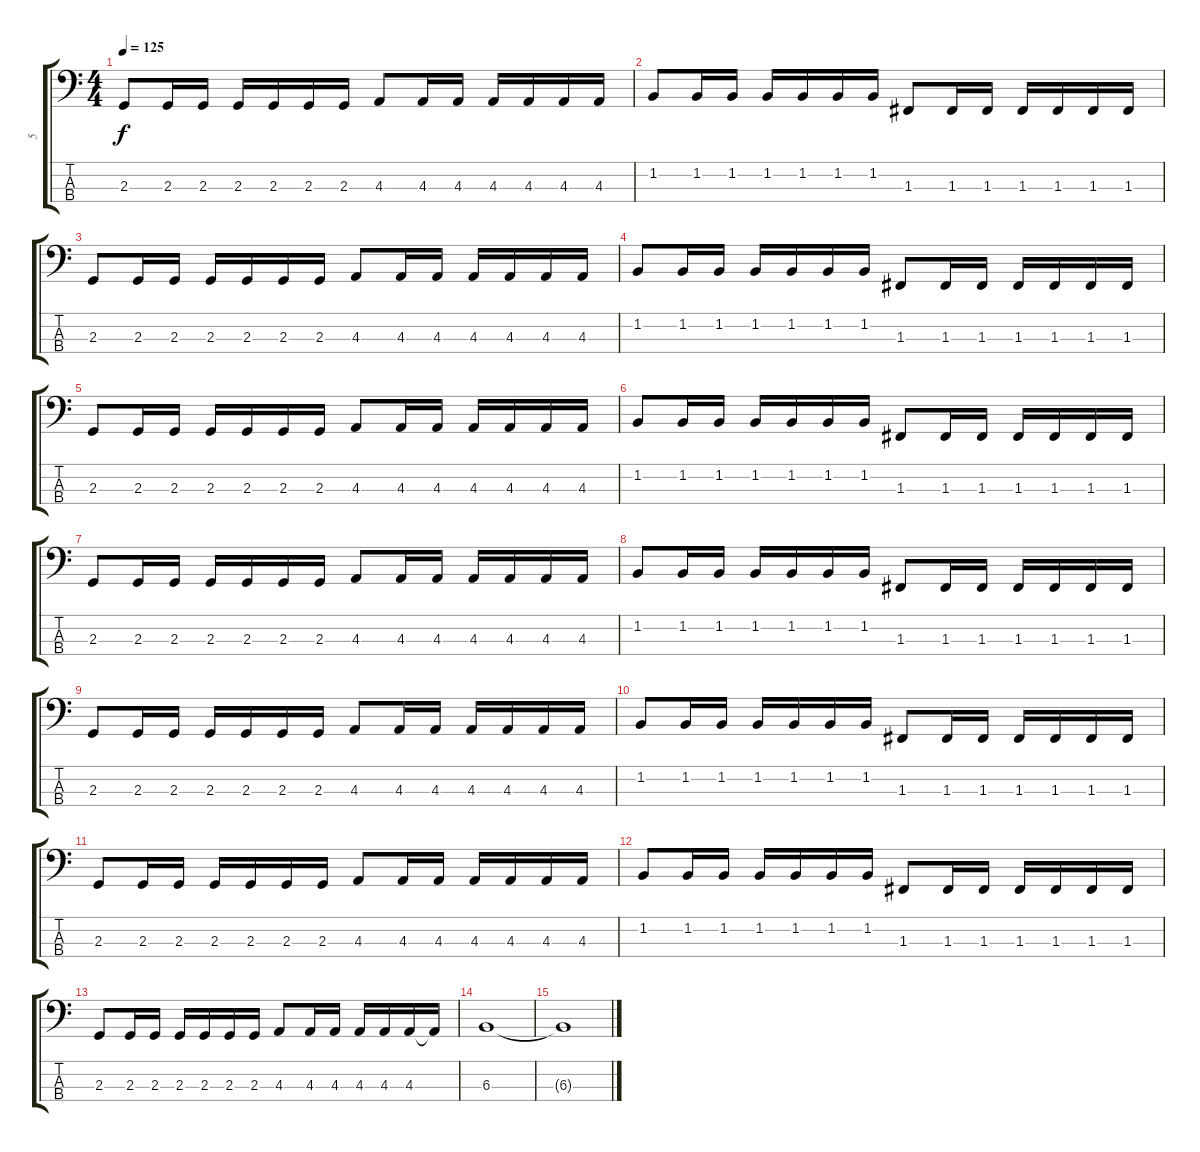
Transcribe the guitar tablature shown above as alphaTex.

\track ("5" "5") {instrument slapbass2}
\staff {score tabs}
\tuning (Eb2 Bb1 F1 C1) {hide}
\ts (4 4)
\tempo 125
\clef f4
\ks c
2.3.8{dy f} 2.3.16 2.3.16 2.3.16 2.3.16 2.3.16 2.3.16 4.3.8 4.3.16 4.3.16 4.3.16 4.3.16 4.3.16 4.3.16 |
1.2.8 1.2.16 1.2.16 1.2.16 1.2.16 1.2.16 1.2.16 1.3.8 1.3.16 1.3.16 1.3.16 1.3.16 1.3.16 1.3.16 |
2.3.8 2.3.16 2.3.16 2.3.16 2.3.16 2.3.16 2.3.16 4.3.8 4.3.16 4.3.16 4.3.16 4.3.16 4.3.16 4.3.16 |
1.2.8 1.2.16 1.2.16 1.2.16 1.2.16 1.2.16 1.2.16 1.3.8 1.3.16 1.3.16 1.3.16 1.3.16 1.3.16 1.3.16 |
2.3.8 2.3.16 2.3.16 2.3.16 2.3.16 2.3.16 2.3.16 4.3.8 4.3.16 4.3.16 4.3.16 4.3.16 4.3.16 4.3.16 |
1.2.8 1.2.16 1.2.16 1.2.16 1.2.16 1.2.16 1.2.16 1.3.8 1.3.16 1.3.16 1.3.16 1.3.16 1.3.16 1.3.16 |
2.3.8 2.3.16 2.3.16 2.3.16 2.3.16 2.3.16 2.3.16 4.3.8 4.3.16 4.3.16 4.3.16 4.3.16 4.3.16 4.3.16 |
1.2.8 1.2.16 1.2.16 1.2.16 1.2.16 1.2.16 1.2.16 1.3.8 1.3.16 1.3.16 1.3.16 1.3.16 1.3.16 1.3.16 |
2.3.8 2.3.16 2.3.16 2.3.16 2.3.16 2.3.16 2.3.16 4.3.8 4.3.16 4.3.16 4.3.16 4.3.16 4.3.16 4.3.16 |
1.2.8 1.2.16 1.2.16 1.2.16 1.2.16 1.2.16 1.2.16 1.3.8 1.3.16 1.3.16 1.3.16 1.3.16 1.3.16 1.3.16 |
2.3.8 2.3.16 2.3.16 2.3.16 2.3.16 2.3.16 2.3.16 4.3.8 4.3.16 4.3.16 4.3.16 4.3.16 4.3.16 4.3.16 |
1.2.8 1.2.16 1.2.16 1.2.16 1.2.16 1.2.16 1.2.16 1.3.8 1.3.16 1.3.16 1.3.16 1.3.16 1.3.16 1.3.16 |
2.3.8 2.3.16 2.3.16 2.3.16 2.3.16 2.3.16 2.3.16 4.3.8 4.3.16 4.3.16 4.3.16 4.3.16 4.3.16 4.3{t}.16 |
6.3.1 |
6.3{t}.1
